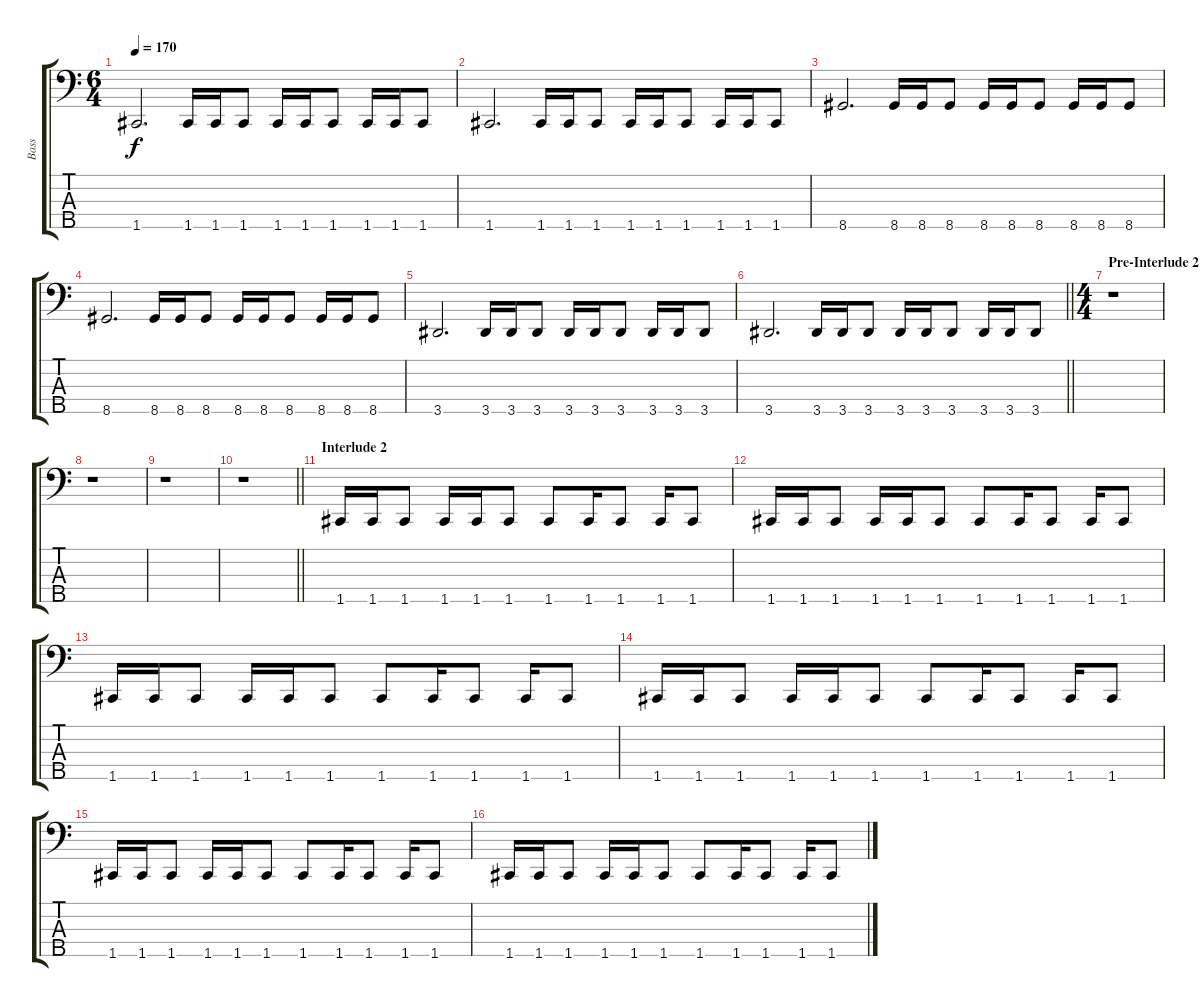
\track ("Bass" "Bass") {instrument electricbasspick}
\staff {score tabs}
\tuning (Bb2 F2 C2 G1 C1) {hide}
\ts (6 4)
\tempo 170
\clef f4
\ks c
1.5.2{d dy f} 1.5.16 1.5.16 1.5.8 1.5.16 1.5.16 1.5.8 1.5.16 1.5.16 1.5.8 |
1.5.2{d} 1.5.16 1.5.16 1.5.8 1.5.16 1.5.16 1.5.8 1.5.16 1.5.16 1.5.8 |
8.5.2{d} 8.5.16 8.5.16 8.5.8 8.5.16 8.5.16 8.5.8 8.5.16 8.5.16 8.5.8 |
8.5.2{d} 8.5.16 8.5.16 8.5.8 8.5.16 8.5.16 8.5.8 8.5.16 8.5.16 8.5.8 |
3.5.2{d} 3.5.16 3.5.16 3.5.8 3.5.16 3.5.16 3.5.8 3.5.16 3.5.16 3.5.8 |
\barLineRight lightlight
3.5.2{d} 3.5.16 3.5.16 3.5.8 3.5.16 3.5.16 3.5.8 3.5.16 3.5.16 3.5.8 |
\ts (4 4)
\section ("" "Pre-Interlude 2")
r.1 |
r.1 |
r.1 |
\barLineRight lightlight
r.1 |
\section ("" "Interlude 2")
1.5.16 1.5.16 1.5.8 1.5.16 1.5.16 1.5.8 1.5.8 1.5.16 1.5.8 1.5.16 1.5.8 |
1.5.16 1.5.16 1.5.8 1.5.16 1.5.16 1.5.8 1.5.8 1.5.16 1.5.8 1.5.16 1.5.8 |
1.5.16 1.5.16 1.5.8 1.5.16 1.5.16 1.5.8 1.5.8 1.5.16 1.5.8 1.5.16 1.5.8 |
1.5.16 1.5.16 1.5.8 1.5.16 1.5.16 1.5.8 1.5.8 1.5.16 1.5.8 1.5.16 1.5.8 |
1.5.16 1.5.16 1.5.8 1.5.16 1.5.16 1.5.8 1.5.8 1.5.16 1.5.8 1.5.16 1.5.8 |
1.5.16 1.5.16 1.5.8 1.5.16 1.5.16 1.5.8 1.5.8 1.5.16 1.5.8 1.5.16 1.5.8
